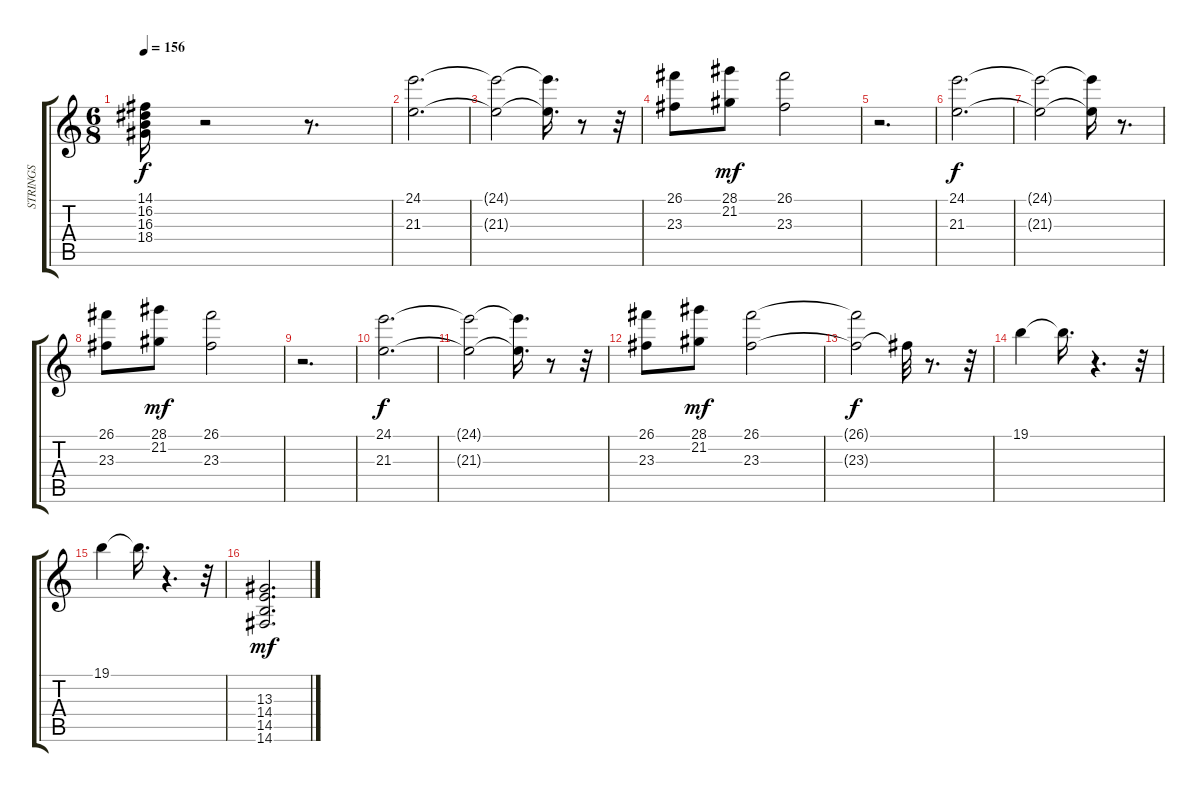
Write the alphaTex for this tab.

\track ("STRINGS" "STRINGS") {instrument stringensemble1}
\staff {score tabs}
\tuning (E4 B3 G3 D3 A2 E2) {hide}
\ts (6 8)
\tempo 156
\clef g2
\ks c
(14.1{t} 16.2{t} 16.3{t} 18.4{t}).16{dy f} r.2 r.8{d} |
(24.1 21.3).2{d} |
(24.1{t} 21.3{t}).2 (24.1{t} 21.3{t}).16{d} r.8 r.32 |
(26.1 23.3).8 (28.1 21.2).8{dy mf} (26.1 23.3).2 |
r.2{d} |
(24.1 21.3).2{d dy f} |
(24.1{t} 21.3{t}).2 (24.1{t} 21.3{t}).16 r.8{d} |
(26.1 23.3).8 (28.1 21.2).8{dy mf} (26.1 23.3).2 |
r.2{d} |
(24.1 21.3).2{d dy f} |
(24.1{t} 21.3{t}).2 (24.1{t} 21.3{t}).16{d} r.8 r.32 |
(26.1 23.3).8 (28.1 21.2).8{dy mf} (26.1 23.3).2 |
(26.1{t} 23.3{t}).2{dy f} 23.3{t}.32 r.8{d} r.32 |
19.1.4 19.1{t}.16{d} r.4{d} r.32 |
19.1.4 19.1{t}.16{d} r.4{d} r.32 |
(13.3 14.4 14.5 14.6).2{d dy mf}
